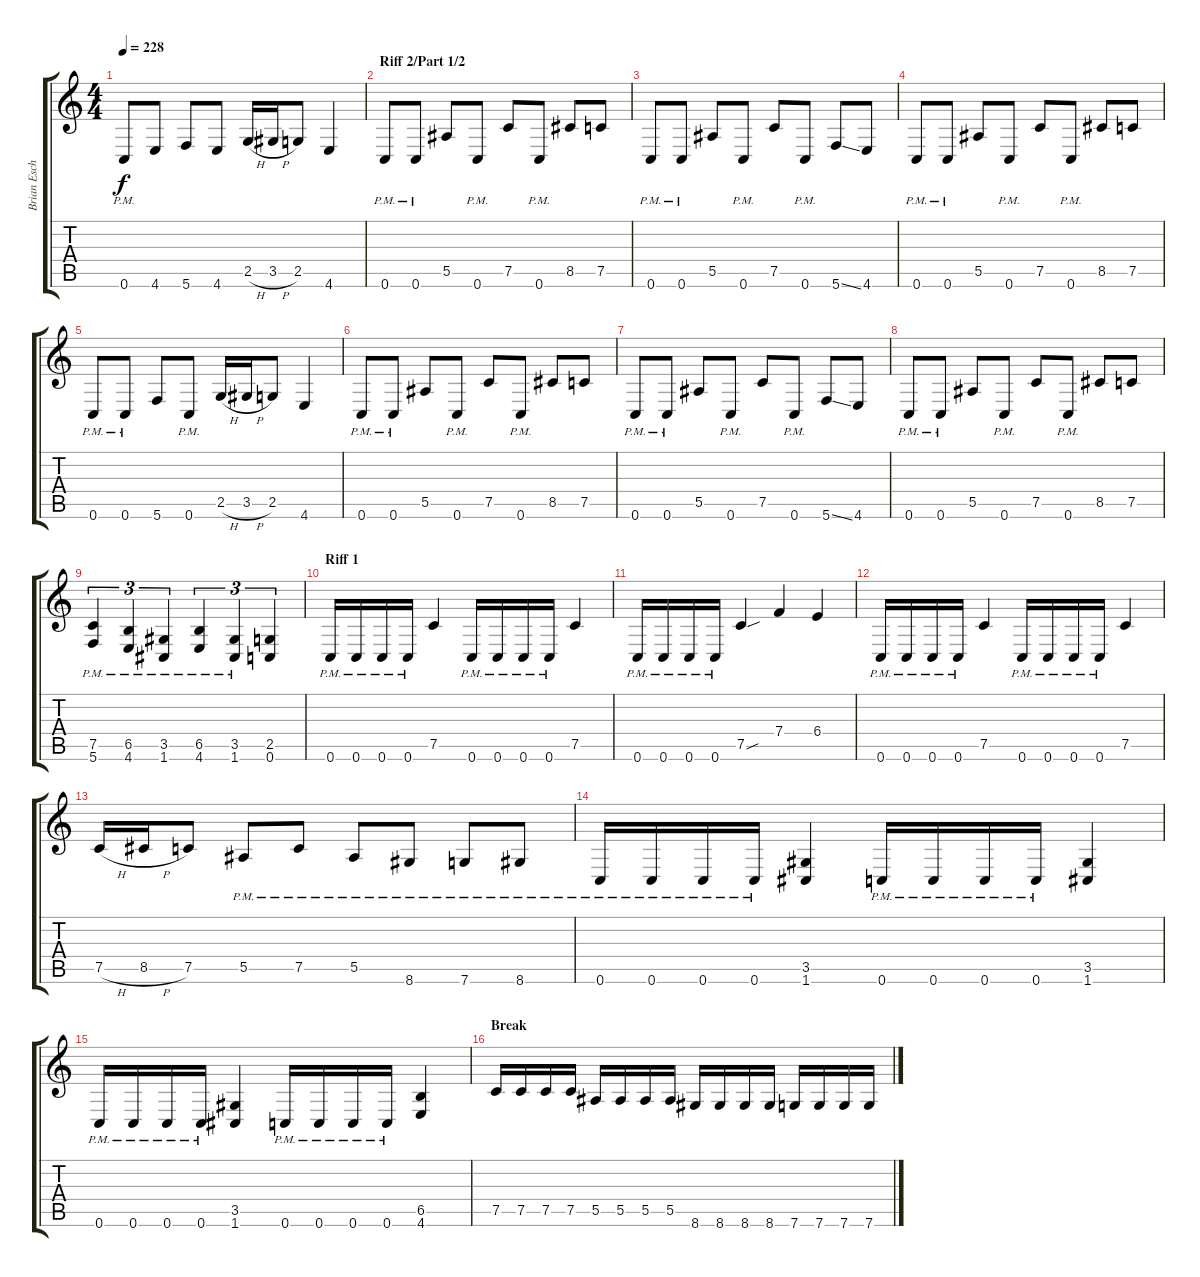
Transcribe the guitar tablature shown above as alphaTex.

\track ("Brian Eschbach (Guitar)" "Brian Esch") {instrument distortionguitar}
\staff {score tabs}
\tuning (C4 G3 Eb3 Bb2 F2 C2) {hide}
\ts (4 4)
\tempo 228
\clef g2
\ks c
0.6{pm}.8{dy f} 4.6.8 5.6.8 4.6.8 2.5{h}.16 3.5{h}.16 2.5.8 4.6.4 |
\section ("" "Riff 2/Part 1/2")
0.6{pm}.8 0.6{pm}.8 5.5.8 0.6{pm}.8 7.5.8 0.6{pm}.8 8.5.8 7.5.8 |
0.6{pm}.8 0.6{pm}.8 5.5.8 0.6{pm}.8 7.5.8 0.6{pm}.8 5.6{ss}.8 4.6.8 |
0.6{pm}.8 0.6{pm}.8 5.5.8 0.6{pm}.8 7.5.8 0.6{pm}.8 8.5.8 7.5.8 |
0.6{pm}.8 0.6{pm}.8 5.6.8 0.6{pm}.8 2.5{h}.16 3.5{h}.16 2.5.8 4.6.4 |
0.6{pm}.8 0.6{pm}.8 5.5.8 0.6{pm}.8 7.5.8 0.6{pm}.8 8.5.8 7.5.8 |
0.6{pm}.8 0.6{pm}.8 5.5.8 0.6{pm}.8 7.5.8 0.6{pm}.8 5.6{ss}.8 4.6.8 |
0.6{pm}.8 0.6{pm}.8 5.5.8 0.6{pm}.8 7.5.8 0.6{pm}.8 8.5.8 7.5.8 |
(7.5{pm} 5.6{pm}).4{tu (3 2)} (6.5{pm} 4.6{pm}).4{tu (3 2)} (3.5{pm} 1.6{pm}).4{tu (3 2)} (6.5{pm} 4.6{pm}).4{tu (3 2)} (3.5{pm} 1.6{pm}).4{tu (3 2)} (2.5 0.6).4{tu (3 2)} |
\section ("" "Riff 1")
0.6{pm}.16 0.6{pm}.16 0.6{pm}.16 0.6{pm}.16 7.5.4 0.6{pm}.16 0.6{pm}.16 0.6{pm}.16 0.6{pm}.16 7.5.4 |
0.6{pm}.16 0.6{pm}.16 0.6{pm}.16 0.6{pm}.16 7.5{sou}.4 7.4.4 6.4.4 |
0.6{pm}.16 0.6{pm}.16 0.6{pm}.16 0.6{pm}.16 7.5.4 0.6{pm}.16 0.6{pm}.16 0.6{pm}.16 0.6{pm}.16 7.5.4 |
7.5{h}.16 8.5{h}.16 7.5.8 5.5{pm}.8 7.5{pm}.8 5.5{pm}.8 8.6{pm}.8 7.6{pm}.8 8.6{pm}.8 |
0.6{pm}.16 0.6{pm}.16 0.6{pm}.16 0.6{pm}.16 (3.5 1.6).4 0.6{pm}.16 0.6{pm}.16 0.6{pm}.16 0.6{pm}.16 (3.5 1.6).4 |
0.6{pm}.16 0.6{pm}.16 0.6{pm}.16 0.6{pm}.16 (3.5 1.6).4 0.6{pm}.16 0.6{pm}.16 0.6{pm}.16 0.6{pm}.16 (6.5 4.6).4 |
\section ("" "Break")
7.5.16 7.5.16 7.5.16 7.5.16 5.5.16 5.5.16 5.5.16 5.5.16 8.6.16 8.6.16 8.6.16 8.6.16 7.6.16 7.6.16 7.6.16 7.6.16
